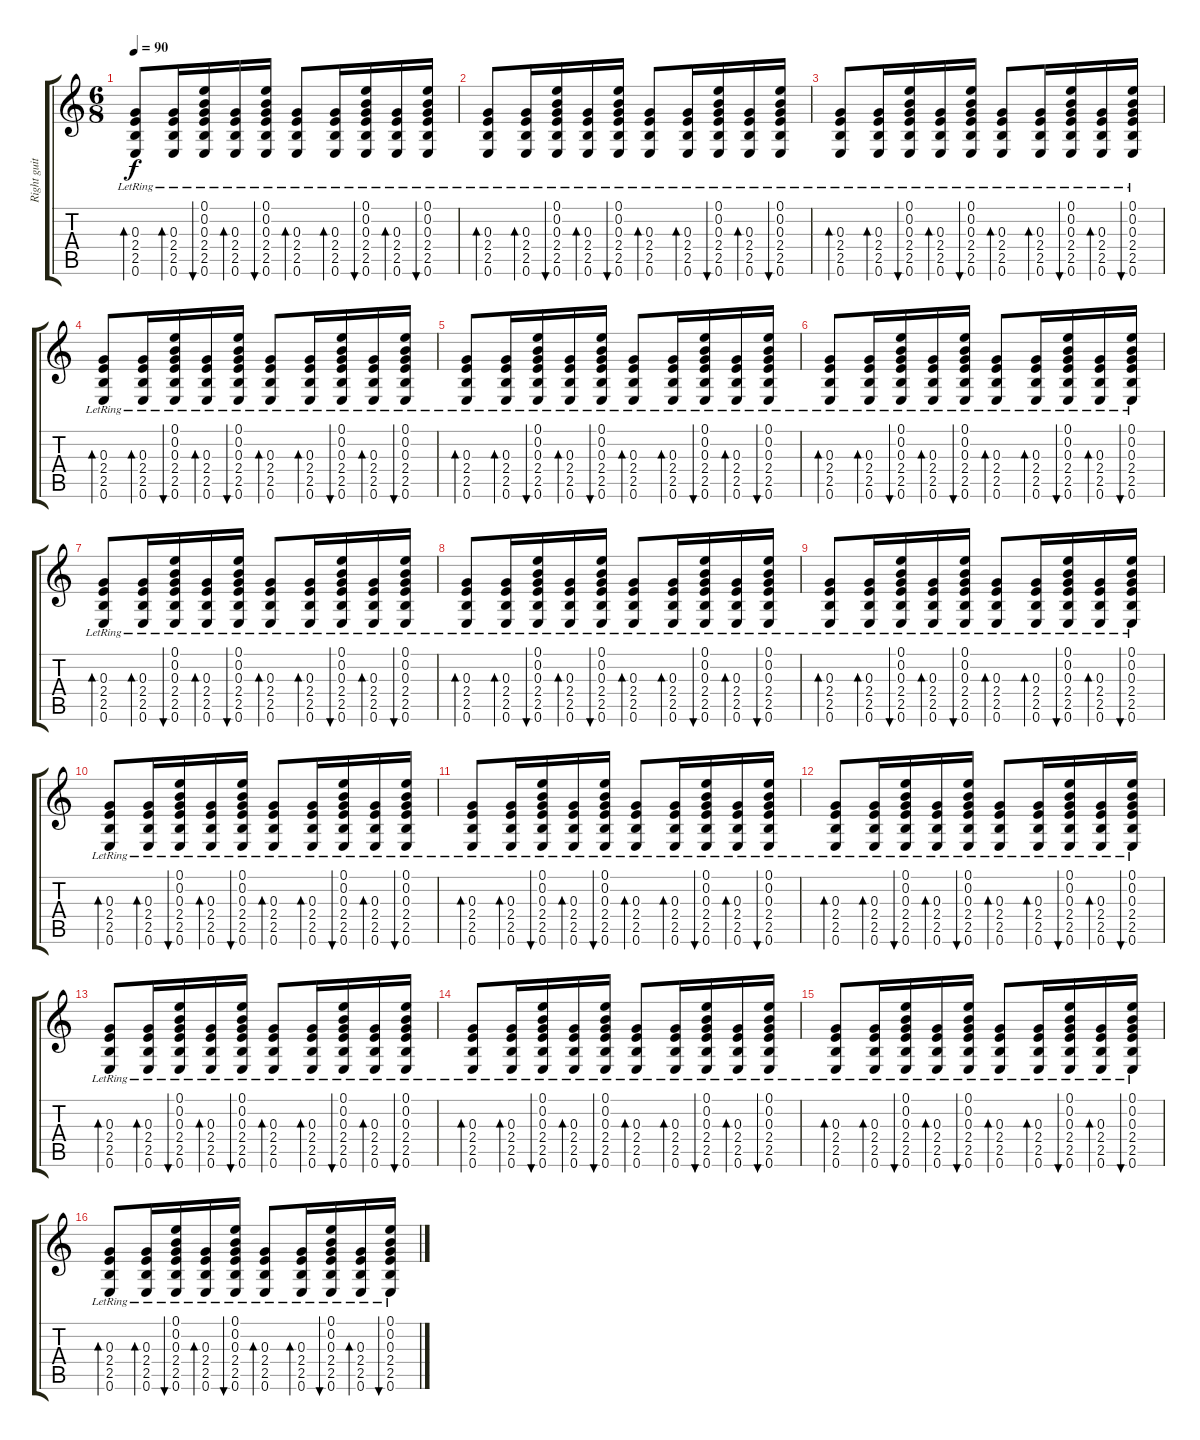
\track ("Right guitar" "Right guit") {instrument acousticguitarsteel}
\staff {score tabs}
\tuning (E4 B3 G3 D3 A2 E2) {hide}
\ts (6 8)
\tempo 90
\clef g2
\ks c
(0.3{lr} 2.4{lr} 2.5{lr} 0.6{lr}).8{bd 60 dy f} (0.3{lr} 2.4{lr} 2.5{lr} 0.6{lr}).16{bd 30} (0.1{lr} 0.2{lr} 0.3{lr} 2.4{lr} 2.5{lr} 0.6{lr}).16{bu 30} (0.3{lr} 2.4{lr} 2.5{lr} 0.6{lr}).16{bd 30} (0.1{lr} 0.2{lr} 0.3{lr} 2.4{lr} 2.5{lr} 0.6{lr}).16{bu 30} (0.3{lr} 2.4{lr} 2.5{lr} 0.6{lr}).8{bd 60} (0.3{lr} 2.4{lr} 2.5{lr} 0.6{lr}).16{bd 30} (0.1{lr} 0.2{lr} 0.3{lr} 2.4{lr} 2.5{lr} 0.6{lr}).16{bu 30} (0.3{lr} 2.4{lr} 2.5{lr} 0.6{lr}).16{bd 30} (0.1{lr} 0.2{lr} 0.3{lr} 2.4{lr} 2.5{lr} 0.6{lr}).16{bu 30} |
(0.3{lr} 2.4{lr} 2.5{lr} 0.6{lr}).8{bd 60} (0.3{lr} 2.4{lr} 2.5{lr} 0.6{lr}).16{bd 30} (0.1{lr} 0.2{lr} 0.3{lr} 2.4{lr} 2.5{lr} 0.6{lr}).16{bu 30} (0.3{lr} 2.4{lr} 2.5{lr} 0.6{lr}).16{bd 30} (0.1{lr} 0.2{lr} 0.3{lr} 2.4{lr} 2.5{lr} 0.6{lr}).16{bu 30} (0.3{lr} 2.4{lr} 2.5{lr} 0.6{lr}).8{bd 60} (0.3{lr} 2.4{lr} 2.5{lr} 0.6{lr}).16{bd 30} (0.1{lr} 0.2{lr} 0.3{lr} 2.4{lr} 2.5{lr} 0.6{lr}).16{bu 30} (0.3{lr} 2.4{lr} 2.5{lr} 0.6{lr}).16{bd 30} (0.1{lr} 0.2{lr} 0.3{lr} 2.4{lr} 2.5{lr} 0.6{lr}).16{bu 30} |
(0.3{lr} 2.4{lr} 2.5{lr} 0.6{lr}).8{bd 60} (0.3{lr} 2.4{lr} 2.5{lr} 0.6{lr}).16{bd 30} (0.1{lr} 0.2{lr} 0.3{lr} 2.4{lr} 2.5{lr} 0.6{lr}).16{bu 30} (0.3{lr} 2.4{lr} 2.5{lr} 0.6{lr}).16{bd 30} (0.1{lr} 0.2{lr} 0.3{lr} 2.4{lr} 2.5{lr} 0.6{lr}).16{bu 30} (0.3{lr} 2.4{lr} 2.5{lr} 0.6{lr}).8{bd 60} (0.3{lr} 2.4{lr} 2.5{lr} 0.6{lr}).16{bd 30} (0.1{lr} 0.2{lr} 0.3{lr} 2.4{lr} 2.5{lr} 0.6{lr}).16{bu 30} (0.3{lr} 2.4{lr} 2.5{lr} 0.6{lr}).16{bd 30} (0.1{lr} 0.2{lr} 0.3{lr} 2.4{lr} 2.5{lr} 0.6{lr}).16{bu 30} |
(0.3{lr} 2.4{lr} 2.5{lr} 0.6{lr}).8{bd 60} (0.3{lr} 2.4{lr} 2.5{lr} 0.6{lr}).16{bd 30} (0.1{lr} 0.2{lr} 0.3{lr} 2.4{lr} 2.5{lr} 0.6{lr}).16{bu 30} (0.3{lr} 2.4{lr} 2.5{lr} 0.6{lr}).16{bd 30} (0.1{lr} 0.2{lr} 0.3{lr} 2.4{lr} 2.5{lr} 0.6{lr}).16{bu 30} (0.3{lr} 2.4{lr} 2.5{lr} 0.6{lr}).8{bd 60} (0.3{lr} 2.4{lr} 2.5{lr} 0.6{lr}).16{bd 30} (0.1{lr} 0.2{lr} 0.3{lr} 2.4{lr} 2.5{lr} 0.6{lr}).16{bu 30} (0.3{lr} 2.4{lr} 2.5{lr} 0.6{lr}).16{bd 30} (0.1{lr} 0.2{lr} 0.3{lr} 2.4{lr} 2.5{lr} 0.6{lr}).16{bu 30} |
(0.3{lr} 2.4{lr} 2.5{lr} 0.6{lr}).8{bd 60} (0.3{lr} 2.4{lr} 2.5{lr} 0.6{lr}).16{bd 30} (0.1{lr} 0.2{lr} 0.3{lr} 2.4{lr} 2.5{lr} 0.6{lr}).16{bu 30} (0.3{lr} 2.4{lr} 2.5{lr} 0.6{lr}).16{bd 30} (0.1{lr} 0.2{lr} 0.3{lr} 2.4{lr} 2.5{lr} 0.6{lr}).16{bu 30} (0.3{lr} 2.4{lr} 2.5{lr} 0.6{lr}).8{bd 60} (0.3{lr} 2.4{lr} 2.5{lr} 0.6{lr}).16{bd 30} (0.1{lr} 0.2{lr} 0.3{lr} 2.4{lr} 2.5{lr} 0.6{lr}).16{bu 30} (0.3{lr} 2.4{lr} 2.5{lr} 0.6{lr}).16{bd 30} (0.1{lr} 0.2{lr} 0.3{lr} 2.4{lr} 2.5{lr} 0.6{lr}).16{bu 30} |
(0.3{lr} 2.4{lr} 2.5{lr} 0.6{lr}).8{bd 60} (0.3{lr} 2.4{lr} 2.5{lr} 0.6{lr}).16{bd 30} (0.1{lr} 0.2{lr} 0.3{lr} 2.4{lr} 2.5{lr} 0.6{lr}).16{bu 30} (0.3{lr} 2.4{lr} 2.5{lr} 0.6{lr}).16{bd 30} (0.1{lr} 0.2{lr} 0.3{lr} 2.4{lr} 2.5{lr} 0.6{lr}).16{bu 30} (0.3{lr} 2.4{lr} 2.5{lr} 0.6{lr}).8{bd 60} (0.3{lr} 2.4{lr} 2.5{lr} 0.6{lr}).16{bd 30} (0.1{lr} 0.2{lr} 0.3{lr} 2.4{lr} 2.5{lr} 0.6{lr}).16{bu 30} (0.3{lr} 2.4{lr} 2.5{lr} 0.6{lr}).16{bd 30} (0.1{lr} 0.2{lr} 0.3{lr} 2.4{lr} 2.5{lr} 0.6{lr}).16{bu 30} |
(0.3{lr} 2.4{lr} 2.5{lr} 0.6{lr}).8{bd 60} (0.3{lr} 2.4{lr} 2.5{lr} 0.6{lr}).16{bd 30} (0.1{lr} 0.2{lr} 0.3{lr} 2.4{lr} 2.5{lr} 0.6{lr}).16{bu 30} (0.3{lr} 2.4{lr} 2.5{lr} 0.6{lr}).16{bd 30} (0.1{lr} 0.2{lr} 0.3{lr} 2.4{lr} 2.5{lr} 0.6{lr}).16{bu 30} (0.3{lr} 2.4{lr} 2.5{lr} 0.6{lr}).8{bd 60} (0.3{lr} 2.4{lr} 2.5{lr} 0.6{lr}).16{bd 30} (0.1{lr} 0.2{lr} 0.3{lr} 2.4{lr} 2.5{lr} 0.6{lr}).16{bu 30} (0.3{lr} 2.4{lr} 2.5{lr} 0.6{lr}).16{bd 30} (0.1{lr} 0.2{lr} 0.3{lr} 2.4{lr} 2.5{lr} 0.6{lr}).16{bu 30} |
(0.3{lr} 2.4{lr} 2.5{lr} 0.6{lr}).8{bd 60} (0.3{lr} 2.4{lr} 2.5{lr} 0.6{lr}).16{bd 30} (0.1{lr} 0.2{lr} 0.3{lr} 2.4{lr} 2.5{lr} 0.6{lr}).16{bu 30} (0.3{lr} 2.4{lr} 2.5{lr} 0.6{lr}).16{bd 30} (0.1{lr} 0.2{lr} 0.3{lr} 2.4{lr} 2.5{lr} 0.6{lr}).16{bu 30} (0.3{lr} 2.4{lr} 2.5{lr} 0.6{lr}).8{bd 60} (0.3{lr} 2.4{lr} 2.5{lr} 0.6{lr}).16{bd 30} (0.1{lr} 0.2{lr} 0.3{lr} 2.4{lr} 2.5{lr} 0.6{lr}).16{bu 30} (0.3{lr} 2.4{lr} 2.5{lr} 0.6{lr}).16{bd 30} (0.1{lr} 0.2{lr} 0.3{lr} 2.4{lr} 2.5{lr} 0.6{lr}).16{bu 30} |
(0.3{lr} 2.4{lr} 2.5{lr} 0.6{lr}).8{bd 60} (0.3{lr} 2.4{lr} 2.5{lr} 0.6{lr}).16{bd 30} (0.1{lr} 0.2{lr} 0.3{lr} 2.4{lr} 2.5{lr} 0.6{lr}).16{bu 30} (0.3{lr} 2.4{lr} 2.5{lr} 0.6{lr}).16{bd 30} (0.1{lr} 0.2{lr} 0.3{lr} 2.4{lr} 2.5{lr} 0.6{lr}).16{bu 30} (0.3{lr} 2.4{lr} 2.5{lr} 0.6{lr}).8{bd 60} (0.3{lr} 2.4{lr} 2.5{lr} 0.6{lr}).16{bd 30} (0.1{lr} 0.2{lr} 0.3{lr} 2.4{lr} 2.5{lr} 0.6{lr}).16{bu 30} (0.3{lr} 2.4{lr} 2.5{lr} 0.6{lr}).16{bd 30} (0.1{lr} 0.2{lr} 0.3{lr} 2.4{lr} 2.5{lr} 0.6{lr}).16{bu 30} |
(0.3{lr} 2.4{lr} 2.5{lr} 0.6{lr}).8{bd 60} (0.3{lr} 2.4{lr} 2.5{lr} 0.6{lr}).16{bd 30} (0.1{lr} 0.2{lr} 0.3{lr} 2.4{lr} 2.5{lr} 0.6{lr}).16{bu 30} (0.3{lr} 2.4{lr} 2.5{lr} 0.6{lr}).16{bd 30} (0.1{lr} 0.2{lr} 0.3{lr} 2.4{lr} 2.5{lr} 0.6{lr}).16{bu 30} (0.3{lr} 2.4{lr} 2.5{lr} 0.6{lr}).8{bd 60} (0.3{lr} 2.4{lr} 2.5{lr} 0.6{lr}).16{bd 30} (0.1{lr} 0.2{lr} 0.3{lr} 2.4{lr} 2.5{lr} 0.6{lr}).16{bu 30} (0.3{lr} 2.4{lr} 2.5{lr} 0.6{lr}).16{bd 30} (0.1{lr} 0.2{lr} 0.3{lr} 2.4{lr} 2.5{lr} 0.6{lr}).16{bu 30} |
(0.3{lr} 2.4{lr} 2.5{lr} 0.6{lr}).8{bd 60} (0.3{lr} 2.4{lr} 2.5{lr} 0.6{lr}).16{bd 30} (0.1{lr} 0.2{lr} 0.3{lr} 2.4{lr} 2.5{lr} 0.6{lr}).16{bu 30} (0.3{lr} 2.4{lr} 2.5{lr} 0.6{lr}).16{bd 30} (0.1{lr} 0.2{lr} 0.3{lr} 2.4{lr} 2.5{lr} 0.6{lr}).16{bu 30} (0.3{lr} 2.4{lr} 2.5{lr} 0.6{lr}).8{bd 60} (0.3{lr} 2.4{lr} 2.5{lr} 0.6{lr}).16{bd 30} (0.1{lr} 0.2{lr} 0.3{lr} 2.4{lr} 2.5{lr} 0.6{lr}).16{bu 30} (0.3{lr} 2.4{lr} 2.5{lr} 0.6{lr}).16{bd 30} (0.1{lr} 0.2{lr} 0.3{lr} 2.4{lr} 2.5{lr} 0.6{lr}).16{bu 30} |
(0.3{lr} 2.4{lr} 2.5{lr} 0.6{lr}).8{bd 60} (0.3{lr} 2.4{lr} 2.5{lr} 0.6{lr}).16{bd 30} (0.1{lr} 0.2{lr} 0.3{lr} 2.4{lr} 2.5{lr} 0.6{lr}).16{bu 30} (0.3{lr} 2.4{lr} 2.5{lr} 0.6{lr}).16{bd 30} (0.1{lr} 0.2{lr} 0.3{lr} 2.4{lr} 2.5{lr} 0.6{lr}).16{bu 30} (0.3{lr} 2.4{lr} 2.5{lr} 0.6{lr}).8{bd 60} (0.3{lr} 2.4{lr} 2.5{lr} 0.6{lr}).16{bd 30} (0.1{lr} 0.2{lr} 0.3{lr} 2.4{lr} 2.5{lr} 0.6{lr}).16{bu 30} (0.3{lr} 2.4{lr} 2.5{lr} 0.6{lr}).16{bd 30} (0.1{lr} 0.2{lr} 0.3{lr} 2.4{lr} 2.5{lr} 0.6{lr}).16{bu 30} |
(0.3{lr} 2.4{lr} 2.5{lr} 0.6{lr}).8{bd 60} (0.3{lr} 2.4{lr} 2.5{lr} 0.6{lr}).16{bd 30} (0.1{lr} 0.2{lr} 0.3{lr} 2.4{lr} 2.5{lr} 0.6{lr}).16{bu 30} (0.3{lr} 2.4{lr} 2.5{lr} 0.6{lr}).16{bd 30} (0.1{lr} 0.2{lr} 0.3{lr} 2.4{lr} 2.5{lr} 0.6{lr}).16{bu 30} (0.3{lr} 2.4{lr} 2.5{lr} 0.6{lr}).8{bd 60} (0.3{lr} 2.4{lr} 2.5{lr} 0.6{lr}).16{bd 30} (0.1{lr} 0.2{lr} 0.3{lr} 2.4{lr} 2.5{lr} 0.6{lr}).16{bu 30} (0.3{lr} 2.4{lr} 2.5{lr} 0.6{lr}).16{bd 30} (0.1{lr} 0.2{lr} 0.3{lr} 2.4{lr} 2.5{lr} 0.6{lr}).16{bu 30} |
(0.3{lr} 2.4{lr} 2.5{lr} 0.6{lr}).8{bd 60} (0.3{lr} 2.4{lr} 2.5{lr} 0.6{lr}).16{bd 30} (0.1{lr} 0.2{lr} 0.3{lr} 2.4{lr} 2.5{lr} 0.6{lr}).16{bu 30} (0.3{lr} 2.4{lr} 2.5{lr} 0.6{lr}).16{bd 30} (0.1{lr} 0.2{lr} 0.3{lr} 2.4{lr} 2.5{lr} 0.6{lr}).16{bu 30} (0.3{lr} 2.4{lr} 2.5{lr} 0.6{lr}).8{bd 60} (0.3{lr} 2.4{lr} 2.5{lr} 0.6{lr}).16{bd 30} (0.1{lr} 0.2{lr} 0.3{lr} 2.4{lr} 2.5{lr} 0.6{lr}).16{bu 30} (0.3{lr} 2.4{lr} 2.5{lr} 0.6{lr}).16{bd 30} (0.1{lr} 0.2{lr} 0.3{lr} 2.4{lr} 2.5{lr} 0.6{lr}).16{bu 30} |
(0.3{lr} 2.4{lr} 2.5{lr} 0.6{lr}).8{bd 60} (0.3{lr} 2.4{lr} 2.5{lr} 0.6{lr}).16{bd 30} (0.1{lr} 0.2{lr} 0.3{lr} 2.4{lr} 2.5{lr} 0.6{lr}).16{bu 30} (0.3{lr} 2.4{lr} 2.5{lr} 0.6{lr}).16{bd 30} (0.1{lr} 0.2{lr} 0.3{lr} 2.4{lr} 2.5{lr} 0.6{lr}).16{bu 30} (0.3{lr} 2.4{lr} 2.5{lr} 0.6{lr}).8{bd 60} (0.3{lr} 2.4{lr} 2.5{lr} 0.6{lr}).16{bd 30} (0.1{lr} 0.2{lr} 0.3{lr} 2.4{lr} 2.5{lr} 0.6{lr}).16{bu 30} (0.3{lr} 2.4{lr} 2.5{lr} 0.6{lr}).16{bd 30} (0.1{lr} 0.2{lr} 0.3{lr} 2.4{lr} 2.5{lr} 0.6{lr}).16{bu 30} |
(0.3{lr} 2.4{lr} 2.5{lr} 0.6{lr}).8{bd 60} (0.3{lr} 2.4{lr} 2.5{lr} 0.6{lr}).16{bd 30} (0.1{lr} 0.2{lr} 0.3{lr} 2.4{lr} 2.5{lr} 0.6{lr}).16{bu 30} (0.3{lr} 2.4{lr} 2.5{lr} 0.6{lr}).16{bd 30} (0.1{lr} 0.2{lr} 0.3{lr} 2.4{lr} 2.5{lr} 0.6{lr}).16{bu 30} (0.3{lr} 2.4{lr} 2.5{lr} 0.6{lr}).8{bd 60} (0.3{lr} 2.4{lr} 2.5{lr} 0.6{lr}).16{bd 30} (0.1{lr} 0.2{lr} 0.3{lr} 2.4{lr} 2.5{lr} 0.6{lr}).16{bu 30} (0.3{lr} 2.4{lr} 2.5{lr} 0.6{lr}).16{bd 30} (0.1{lr} 0.2{lr} 0.3{lr} 2.4{lr} 2.5{lr} 0.6{lr}).16{bu 30}
